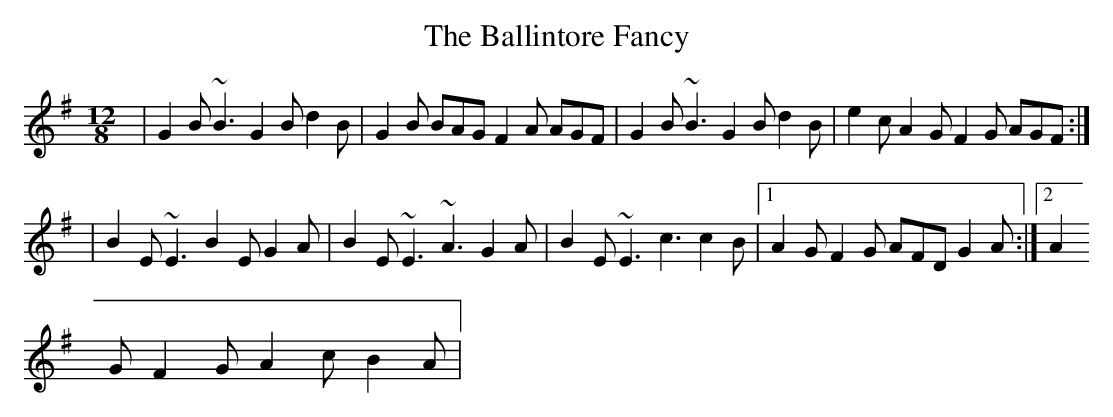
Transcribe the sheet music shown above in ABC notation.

X:1
T:Ballintore Fancy, The
M:12/8
L:1/8
K:G
|G2 B ~B3 G2 B d2B|G2 B BAG F2A AGF|G2 B ~B3 G2 B d2 B|e2c A2G F2G AGF:|
|B2E ~E3 B2E G2A|B2E ~E3 ~A3 G2A|B2E ~E3 c3 c2B|1 A2G F2G AFD G2 A:|2 A2
G F2G A2c B2A|**
